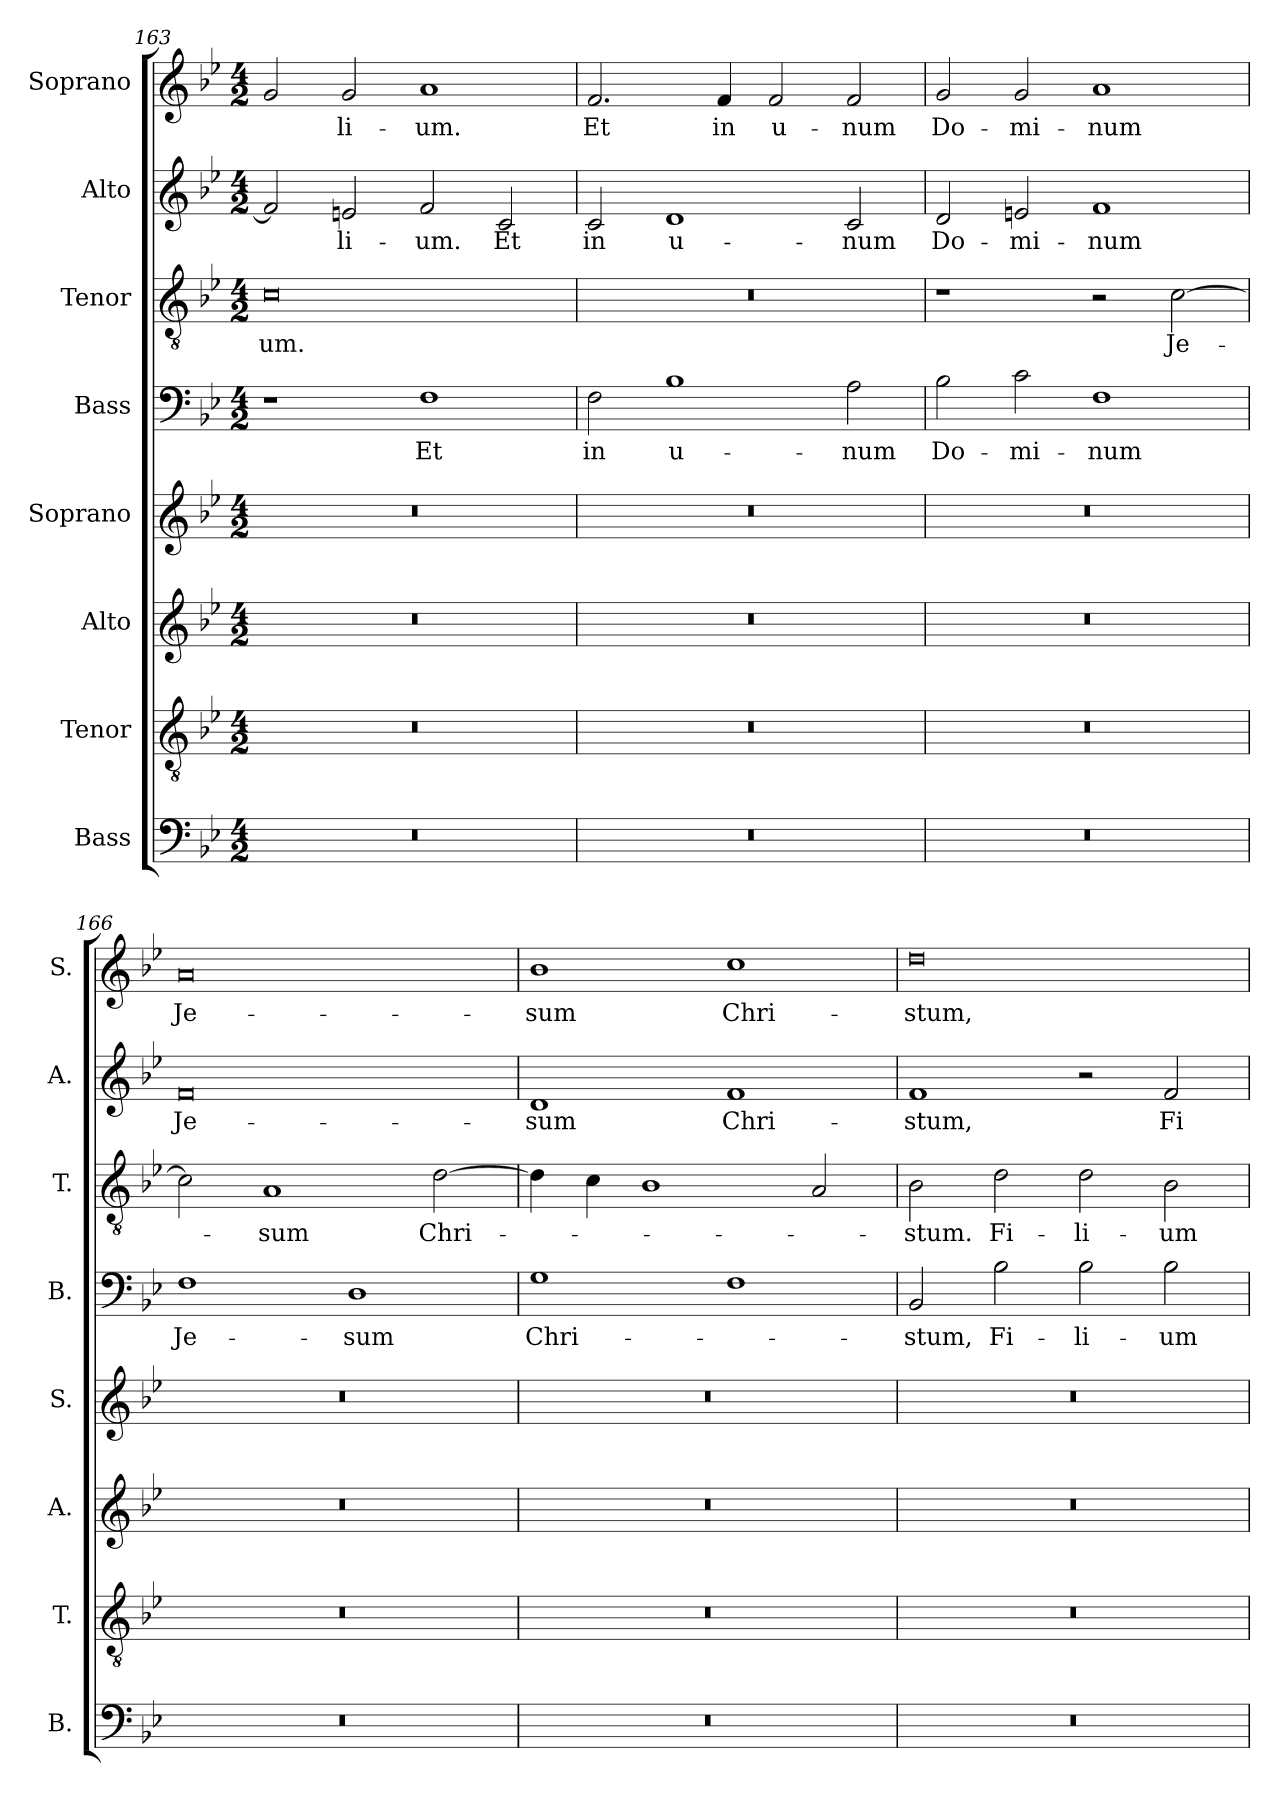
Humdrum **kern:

**kern	**kern	**kern	**kern	**kern	**text	**kern	**text	**kern	**text	**kern	**text
*part8	*part7	*part6	*part5	*part4	*part4	*part3	*part3	*part2	*part2	*part1	*part1
*staff8	*staff7	*staff6	*staff5	*staff4	*staff4	*staff3	*staff3	*staff2	*staff2	*staff1	*staff1
*I"Bass	*I"Tenor	*I"Alto	*I"Soprano	*I"Bass	*	*I"Tenor	*	*I"Alto	*	*I"Soprano	*
*I'B.	*I'T.	*I'A.	*I'S.	*I'B.	*	*I'T.	*	*I'A.	*	*I'S.	*
*clefF4	*clefGv2	*clefG2	*clefG2	*clefF4	*	*clefGv2	*	*clefG2	*	*clefG2	*
*	*ITrd7c12	*	*	*	*	*ITrd7c12	*	*	*	*	*
*k[b-e-]	*k[b-e-]	*k[b-e-]	*k[b-e-]	*k[b-e-]	*	*k[b-e-]	*	*k[b-e-]	*	*k[b-e-]	*
*B-:	*B-:	*B-:	*B-:	*B-:	*	*B-:	*	*B-:	*	*B-:	*
*M4/2	*M4/2	*M4/2	*M4/2	*M4/2	*	*M4/2	*	*M4/2	*	*M4/2	*
=163	=163	=163	=163	=163	=163	=163	=163	=163	=163	=163	=163
!LO:N:vis=1	!LO:N:vis=1	!LO:N:vis=1	!LO:N:vis=1	!	!	!	!	!	!	!	!
!	!	!	!	!	!	!	!LO:LY:b:color=#000000	!	!	!	!
0r	0r	0r	0r	1r	.	0Ci	-um.	2fi/]	.	2gi/	.
!	!	!	!	!	!	!	!	!	!LO:LY:b:color=#000000	!	!
!	!	!	!	!	!	!	!	!	!	!	!LO:LY:b:color=#000000
.	.	.	.	.	.	.	.	2eni/	-li-	2gi/	-li-
!	!	!	!	!	!LO:LY:b:color=#000000	!	!	!	!	!	!
!	!	!	!	!	!	!	!	!	!LO:LY:b:color=#000000	!	!
!	!	!	!	!	!	!	!	!	!	!	!LO:LY:b:color=#000000
.	.	.	.	1Fi	Et	.	.	2fi/	-um.	1ai	-um.
!	!	!	!	!	!	!	!	!	!LO:LY:b:color=#000000	!	!
.	.	.	.	.	.	.	.	2ci/	Et	.	.
=164	=164	=164	=164	=164	=164	=164	=164	=164	=164	=164	=164
!LO:N:vis=1	!LO:N:vis=1	!LO:N:vis=1	!LO:N:vis=1	!	!	!	!	!	!	!	!
!	!	!	!	!	!LO:LY:b:color=#000000	!LO:N:vis=1	!	!	!	!	!
!	!	!	!	!	!	!	!	!	!LO:LY:b:color=#000000	!	!
!	!	!	!	!	!	!	!	!	!	!	!LO:LY:b:color=#000000
0r	0r	0r	0r	2Fi\	in	0r	.	2ci/	in	2.fi/	Et
!	!	!	!	!	!LO:LY:b:color=#000000	!	!	!	!	!	!
!	!	!	!	!	!	!	!	!	!LO:LY:b:color=#000000	!	!
.	.	.	.	1B-i	u-	.	.	1di	u-	.	.
!	!	!	!	!	!	!	!	!	!	!	!LO:LY:b:color=#000000
.	.	.	.	.	.	.	.	.	.	4fi/	in
!	!	!	!	!	!	!	!	!	!	!	!LO:LY:b:color=#000000
.	.	.	.	.	.	.	.	.	.	2fi/	u-
!	!	!	!	!	!LO:LY:b:color=#000000	!	!	!	!	!	!
!	!	!	!	!	!	!	!	!	!LO:LY:b:color=#000000	!	!
!	!	!	!	!	!	!	!	!	!	!	!LO:LY:b:color=#000000
.	.	.	.	2Ai\	-num	.	.	2ci/	-num	2fi/	-num
=165	=165	=165	=165	=165	=165	=165	=165	=165	=165	=165	=165
!LO:N:vis=1	!LO:N:vis=1	!LO:N:vis=1	!LO:N:vis=1	!	!	!	!	!	!	!	!
!	!	!	!	!	!LO:LY:b:color=#000000	!	!	!	!	!	!
!	!	!	!	!	!	!	!	!	!LO:LY:b:color=#000000	!	!
!	!	!	!	!	!	!	!	!	!	!	!LO:LY:b:color=#000000
0r	0r	0r	0r	2B-i\	Do-	1r	.	2di/	Do-	2gi/	Do-
!	!	!	!	!	!LO:LY:b:color=#000000	!	!	!	!	!	!
!	!	!	!	!	!	!	!	!	!LO:LY:b:color=#000000	!	!
!	!	!	!	!	!	!	!	!	!	!	!LO:LY:b:color=#000000
.	.	.	.	2ci\	-mi-	.	.	2eni/	-mi-	2gi/	-mi-
!	!	!	!	!	!LO:LY:b:color=#000000	!	!	!	!	!	!
!	!	!	!	!	!	!	!	!	!LO:LY:b:color=#000000	!	!
!	!	!	!	!	!	!	!	!	!	!	!LO:LY:b:color=#000000
.	.	.	.	1Fi	-num	2r	.	1fi	-num	1ai	-num
!	!	!	!	!	!	!	!LO:LY:b:color=#000000	!	!	!	!
.	.	.	.	.	.	[2Ci\	Je-	.	.	.	.
!!LO:LB:g=z
=166	=166	=166	=166	=166	=166	=166	=166	=166	=166	=166	=166
!LO:N:vis=1	!LO:N:vis=1	!LO:N:vis=1	!LO:N:vis=1	!	!	!	!	!	!	!	!
!	!	!	!	!	!LO:LY:b:color=#000000	!	!	!	!	!	!
!	!	!	!	!	!	!	!	!	!LO:LY:b:color=#000000	!	!
!	!	!	!	!	!	!	!	!	!	!	!LO:LY:b:color=#000000
0r	0r	0r	0r	1Fi	Je-	2Ci\]	.	0fi	Je-	0ai	Je-
!	!	!	!	!	!	!	!LO:LY:b:color=#000000	!	!	!	!
.	.	.	.	.	.	1AAi	-sum	.	.	.	.
!	!	!	!	!	!LO:LY:b:color=#000000	!	!	!	!	!	!
.	.	.	.	1Di	-sum	.	.	.	.	.	.
!	!	!	!	!	!	!	!LO:LY:b:color=#000000	!	!	!	!
.	.	.	.	.	.	[2Di\	Chri-	.	.	.	.
=167	=167	=167	=167	=167	=167	=167	=167	=167	=167	=167	=167
!LO:N:vis=1	!LO:N:vis=1	!LO:N:vis=1	!LO:N:vis=1	!	!	!	!	!	!	!	!
!	!	!	!	!	!LO:LY:b:color=#000000	!	!	!	!	!	!
!	!	!	!	!	!	!	!	!	!LO:LY:b:color=#000000	!	!
!	!	!	!	!	!	!	!	!	!	!	!LO:LY:b:color=#000000
0r	0r	0r	0r	1Gi	Chri-	4Di\]	.	1di	-sum	1b-i	-sum
.	.	.	.	.	.	4Ci\	.	.	.	.	.
.	.	.	.	.	.	1BB-i	.	.	.	.	.
!	!	!	!	!	!	!	!	!	!LO:LY:b:color=#000000	!	!
!	!	!	!	!	!	!	!	!	!	!	!LO:LY:b:color=#000000
.	.	.	.	1Fi	.	.	.	1fi	Chri-	1cci	Chri-
.	.	.	.	.	.	2AAi/	.	.	.	.	.
=168	=168	=168	=168	=168	=168	=168	=168	=168	=168	=168	=168
!LO:N:vis=1	!LO:N:vis=1	!LO:N:vis=1	!LO:N:vis=1	!	!	!	!	!	!	!	!
!	!	!	!	!	!LO:LY:b:color=#000000	!	!	!	!	!	!
!	!	!	!	!	!	!	!LO:LY:b:color=#000000	!	!	!	!
!	!	!	!	!	!	!	!	!	!LO:LY:b:color=#000000	!	!
!	!	!	!	!	!	!	!	!	!	!	!LO:LY:b:color=#000000
0r	0r	0r	0r	2BB-i/	-stum,	2BB-i\	-stum.	1fi	-stum,	0ddi	-stum,
!	!	!	!	!	!LO:LY:b:color=#000000	!	!	!	!	!	!
!	!	!	!	!	!	!	!LO:LY:b:color=#000000	!	!	!	!
.	.	.	.	2B-i\	Fi-	2Di\	Fi-	.	.	.	.
!	!	!	!	!	!LO:LY:b:color=#000000	!	!	!	!	!	!
!	!	!	!	!	!	!	!LO:LY:b:color=#000000	!	!	!	!
.	.	.	.	2B-i\	-li-	2Di\	-li-	2r	.	.	.
!	!	!	!	!	!LO:LY:b:color=#000000	!	!	!	!	!	!
!	!	!	!	!	!	!	!LO:LY:b:color=#000000	!	!	!	!
!	!	!	!	!	!	!	!	!	!LO:LY:b:color=#000000	!	!
.	.	.	.	2B-i\	-um	2BB-i\	-um	2fi/	Fi-	.	.
=	=	=	=	=	=	=	=	=	=	=	=
*-	*-	*-	*-	*-	*-	*-	*-	*-	*-	*-	*-
